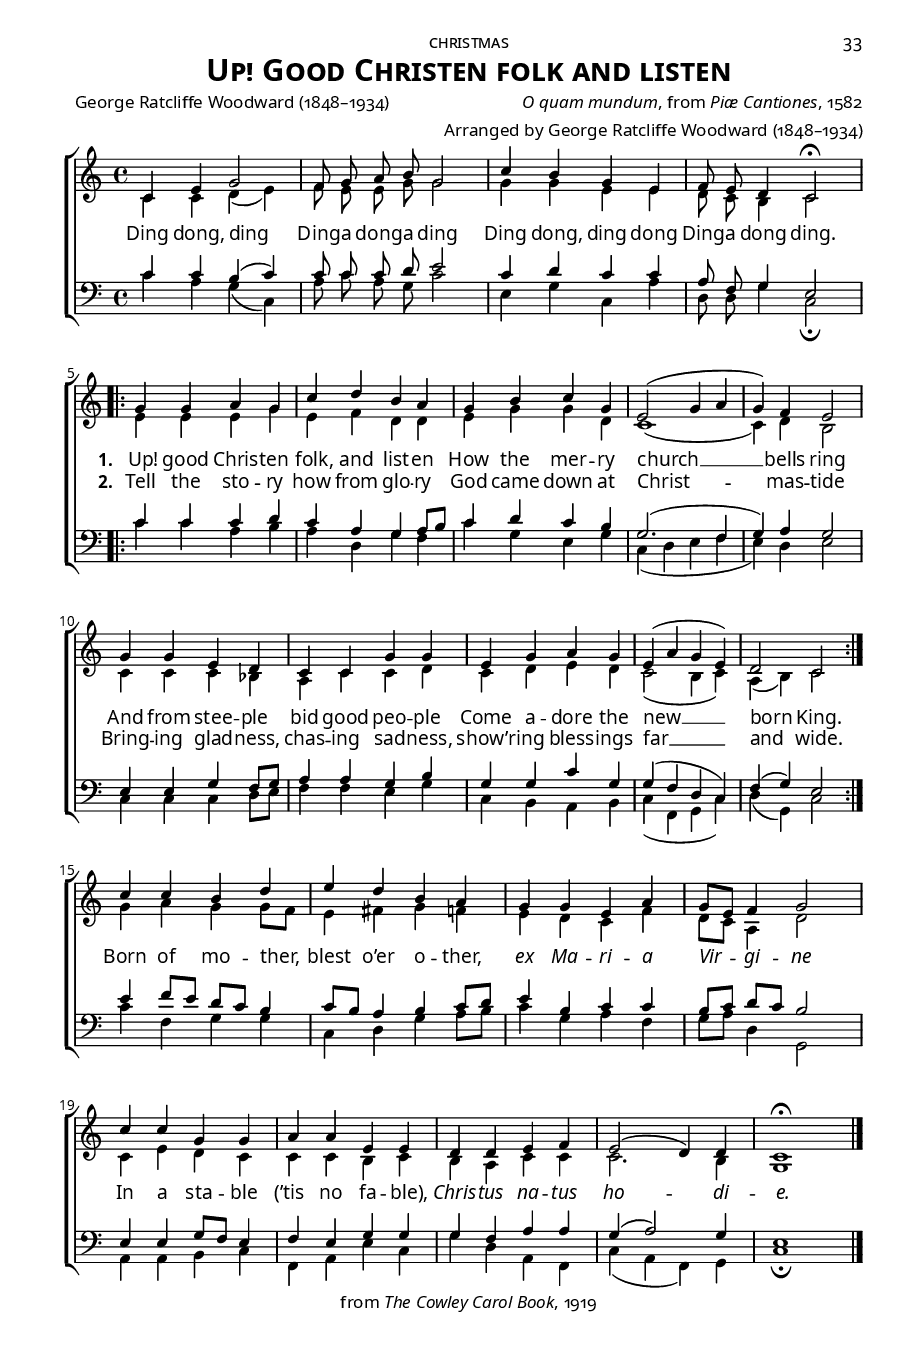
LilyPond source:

\version "2.14.2"
\include "util.ly"
 \header {
  title = \markup{\override #'(font-name . "Garamond Premier Pro Semibold"){ \abs-fontsize #15 \smallCapsOldStyle"Up! Good Christen folk and listen"}}
  poet = \markup\oldStyleNum"George Ratcliffe Woodward (1848–1934)"
  composer = \markup \concat{ \italic "O quam mundum" ", from " \italic "Piæ Cantiones" \oldStyleNum", 1582"}
  arranger = \markup\oldStyleNum"Arranged by George Ratcliffe Woodward (1848–1934)"
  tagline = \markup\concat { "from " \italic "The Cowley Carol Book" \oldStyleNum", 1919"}
}
\paper {
  %print-all-headers = ##t
  paper-height = 9\in
  paper-width = 6\in
  indent = 0\in
  %system-system-spacing = #'((basic-distance . 10) (padding . 0))
  system-system-spacing =
    #'((basic-distance . 0)
       (minimum-distance . 0)
       (padding . -5.35)
       (stretchability . 100))
  ragged-last-bottom = ##f
  ragged-bottom = ##f
  two-sided = ##t
  inner-margin = 0.5\in
  outer-margin = 0.25\in
  top-margin = 0.25\in
  bottom-margin = 0.25\in
  first-page-number = #033
  print-first-page-number = ##t
  headerLine = \markup{\override #'(font-name . "Garamond Premier Pro") \smallCapsOldStyle"christmas"}
  oddHeaderMarkup = \markup\fill-line{
     \override #'(font-name . "Garamond Premier Pro")\abs-fontsize #8.5
     \combine 
        \fill-line{"" \on-the-fly #print-page-number-check-first
        \oldStylePageNum""
        }
        \fill-line{\headerLine}
  }
  evenHeaderMarkup = \markup {
     \override #'(font-name . "Garamond Premier Pro")\abs-fontsize #8.5
     \combine
        \on-the-fly #print-page-number-check-first
        \oldStylePageNum""
        \fill-line{\headerLine}
  }
}
#(set-global-staff-size 15) \paper{ #(define fonts (make-pango-font-tree "GoudyOlSt BT" "Garamond Premier Pro" "Garamond Premier Pro" (/ 15 20))) }
global = {
  \key c \major
  \time 4/4
  \autoBeamOff
}

sopMusic = \relative c' {
  c4 e g2 |
  f8 g a b g2 |
  c4 b g e |
  f8 e d4 c2\fermata \break
  \repeat volta 2 {
    g'4 g a g |
    
    c d b a |
    g b c g |
    e2( g4 a |
    g) f e2 |
    g4 g e d |
    c c g' g |
    
    e g a g |
    e( a g e) |
    d2 c |
  } \break
  c'4 c b d |
  e d b a |
  g g e a |
  
  g8[ e] f4 g2 |
  c4 c g g |
  a a e e |
  d d e f |
  e2( d4) d |
  c1\fermata \bar "|."
}
sopWords = \lyricmode {
  
}

altoMusic = \relative c' {
  c4 c d( e) |
  f8 e e g g2 |
  g4 g e e |
  d8 c b4 c2 |
  e4 e e g |
  
  e f d d |
  e g g d |
  c1( |
  c4) d b2 |
  c4 c c bes |
  a c c d |
  
  c d e d |
  c2( b4 c) |
  a( b) c2 |
  g'4 a g g8[ f] |
  e4 fis g f |
  e d c f |
  
  d8[ c] a4 d2 |
  c4 e d c |
  c c b c |
  b a c c |
  c2. b4 |
  g1 \bar "|."
}
altoWords = \lyricmode {
  \dropLyricsV
  Ding dong, ding
  Ding -- a dong -- a ding
  Ding dong, ding dong
  Ding -- a dong ding.
  
  \set stanza = #"1. "
  Up! good Chris -- ten folk, and list -- en
  How the mer -- ry church __ bells ring
  And from stee -- ple bid good peo -- ple
  Come a -- dore the new __ born King.
  
  \raiseLyrics
  Born of mo -- ther, blest o’er o -- ther,
  \markup\italic ex \markup\italic Ma -- \markup\italic ri -- \markup\italic a
  \markup\italic Vir -- \markup\italic gi -- \markup\italic ne
  In a sta -- ble "(’tis" no fa -- ble),
  \markup\italic Chris -- \markup\italic tus \markup\italic na -- \markup\italic tus \markup\italic ho -- \markup\italic di -- \markup\italic e.
}
altoWordsII = \lyricmode {
  \dropLyricsV
%\markup\italic 
  \repeat unfold 16 {\skip1}
  \set stanza = #"2. "
  Tell the sto -- ry how from glo -- ry
  God came down at Christ -- mas -- tide
  Bring -- ing glad -- ness, chas -- ing sad -- ness,
  show’r -- ing bless -- ings far __ and wide.
}
altoWordsIII = \lyricmode {
  \set stanza = #"3. "
  \set ignoreMelismata = ##t
}
altoWordsIV = \lyricmode {
  \set stanza = #"4. "
  \set ignoreMelismata = ##t
}
altoWordsV = \lyricmode {
  \set stanza = #"5. "
  \set ignoreMelismata = ##t
}
altoWordsVI = \lyricmode {
  \set stanza = #"6. "
  \set ignoreMelismata = ##t
}
tenorMusic = \relative c' {
  c4 c b( c) |
  c8 c c d e2 |
  c4 d c c |
  a8 f g4 e2 |
  c'4 c c d |
  
  c a g a8[ b] |
  c4 d c b |
  g2.( f4 |
  g) a g2 |
  e4 e g f8[ g] |
  a4 a g b |
  
  g g c g |
  g( f d c) |
  f( g) e2 |
  e'4 f8[ e] d[ c] b4 |
  c8[ b] a4 b c8[ d] |
  e4 b c c |
  
  b8[ c] d[ c] b2 |
  e,4 e g8[ f] e4 |
  f e g g |
  g f a a |
  g( a2) g4 |
  e1 \bar "|."
}
tenorWords = \lyricmode {

}

bassMusic = \relative c {
  c'4 a g( c,) |
  a'8 c a g c2 |
  e,4 g c, a' |
  d,8 d g4 c,2\fermata |
  c'4 c a b |
  
  a d, g f |
  c' g e g |
  c,( d e f |
  e) d e2 |
  c4 c c d8[ e] |
  f4 f e g |
  
  c, b a b |
  c( f, g c) |
  d( g,) c2 |
  c'4 f, g g |
  c, d g a8[ b] |
  c4 g a f |
  
  g8[ a] d,4 g,2 |
  a4 a b c |
  f, a e' c |
  g' d a f |
  c'( a f) g |
  c1\fermata \bar "|."
}
bassWords = \lyricmode {

}

pianoRH = \relative c' {
  
}
pianoLH = \relative c' {
  
}

\score {
  <<
   \new ChoirStaff <<
    \new Staff = women <<
      \new Voice = "sopranos" { \voiceOne << \global \sopMusic >> }
      \new Voice = "altos" { \voiceTwo << \global \altoMusic >> }
    >>
    \new Lyrics \with { alignAboveContext = #"women" \override VerticalAxisGroup #'nonstaff-relatedstaff-spacing = #'((basic-distance . 1))} \lyricsto "sopranos" \sopWords
    \new Lyrics = "altosVI"  \with { alignBelowContext = #"women" } \lyricsto "altos" \altoWordsVI
    \new Lyrics = "altosV"  \with { alignBelowContext = #"women" } \lyricsto "altos" \altoWordsV
    \new Lyrics = "altosIV"  \with { alignBelowContext = #"women" } \lyricsto "altos" \altoWordsIV
    \new Lyrics = "altosIII"  \with { alignBelowContext = #"women" } \lyricsto "altos" \altoWordsIII
    \new Lyrics = "altosII"  \with { alignBelowContext = #"women" } \lyricsto "altos" \altoWordsII
    \new Lyrics = "altos"  \with { alignBelowContext = #"women" } \lyricsto "altos" \altoWords
   \new Staff = men <<
      \clef bass
      \new Voice = "tenors" { \voiceOne << \global \tenorMusic >> }
      \new Voice = "basses" { \voiceTwo << \global \bassMusic >> }
    >>
    \new Lyrics \with { alignAboveContext = #"men" \override VerticalAxisGroup #'nonstaff-relatedstaff-spacing = #'((basic-distance . 1)) } \lyricsto "tenors" \tenorWords
    \new Lyrics \with { alignBelowContext = #"men" \override VerticalAxisGroup #'nonstaff-relatedstaff-spacing = #'((basic-distance . 1)) } \lyricsto "basses" \bassWords
  >>
%    \new PianoStaff << \new Staff { \new Voice { \pianoRH } } \new Staff { \clef "bass" \pianoLH } >>
  >>
  \layout {
    \context {
      \Score
      %\override SpacingSpanner #'base-shortest-duration = #(ly:make-moment 1 8)
      %\override SpacingSpanner #'common-shortest-duration = #(ly:make-moment 1 4)
    }
    \context {
      % Remove all empty staves
      % \Staff \RemoveEmptyStaves \override VerticalAxisGroup #'remove-first = ##t
    }
    \context {
      \Lyrics
      \override LyricText #'X-offset = #center-on-word
    }
  }
}

